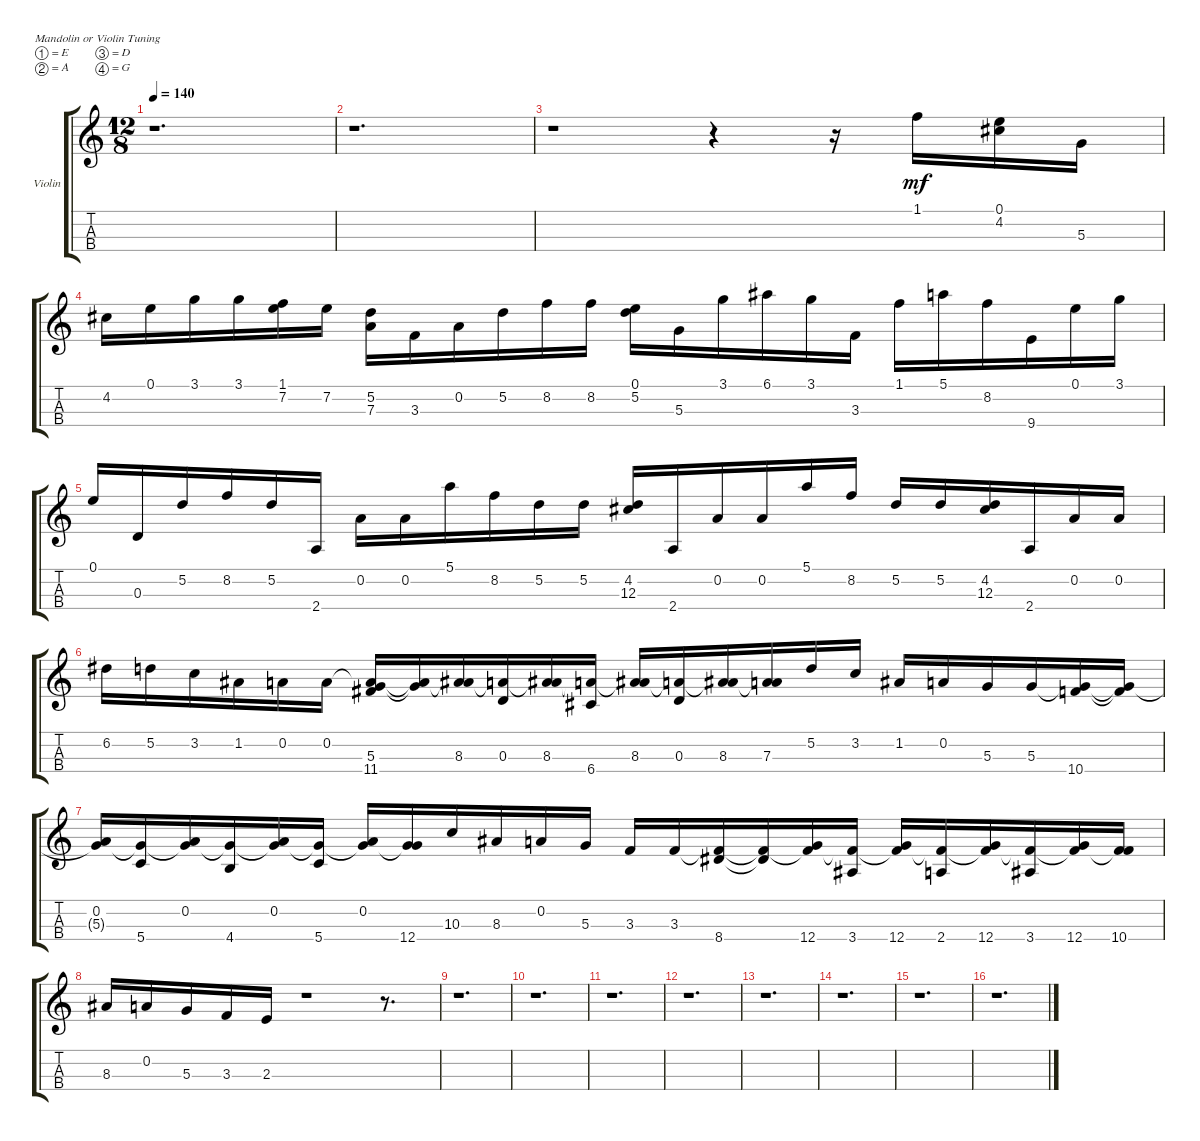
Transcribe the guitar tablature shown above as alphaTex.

\bracketExtendMode groupsimilarinstruments
\firstSystemTrackNameOrientation horizontal
\otherSystemsTrackNameOrientation horizontal
\track ("" "Violin") {mute instrument violin}
\staff {score tabs}
\tuning (E5 A4 D4 G3)
\ts (12 8)
\tempo 140
\clef g2
\ks c
r.1{d dy mf} |
r.1{d} |
r.1 r.4 r.16 1.1.16 (0.1 4.2).16 5.3.16 |
4.2.16 0.1.16 3.1.16 3.1.16 (1.1 7.2).16 7.2.16 (5.2 7.3).16 3.3.16 0.2.16 5.2.16 8.2.16 8.2.16 (0.1 5.2).16 5.3.16 3.1.16 6.1.16 3.1.16 3.3.16 1.1.16 5.1.16 8.2.16 9.4.16 0.1.16 3.1.16 |
0.1.16 0.3.16 5.2.16 8.2.16 5.2.16 2.4.16 0.2.16 0.2.16 5.1.16 8.2.16 5.2.16 5.2.16 (4.2 12.3).16 2.4.16 0.2.16 0.2.16 5.1.16 8.2.16 5.2.16 5.2.16 (4.2 12.3).16 2.4.16 0.2.16 0.2.16 |
6.2.16 5.2.16 3.2.16 1.2.16 0.2.16 0.2.16 (0.2{t} 5.3 11.4).16 (0.2{t} 5.3{t}).16 (0.2{t} 8.3).16 (0.2{t} 0.3).16 (0.2{t} 8.3).16 (0.2{t} 6.4).16 (0.2{t} 8.3).16 (0.2{t} 0.3).16 (0.2{t} 8.3).16 (0.2{t} 7.3).16 5.2.16 3.2.16 1.2.16 0.2.16 5.3.16 5.3.16 (5.3{t} 10.4).16 (5.3{t} 10.4{t}).16 |
(5.3{t} 0.2).16 (5.3{t} 5.4).16 (5.3{t} 0.2).16 (5.3{t} 4.4).16 (5.3{t} 0.2).16 (5.3{t} 5.4).16 (5.3{t} 0.2).16 (5.3{t} 12.4).16 10.3.16 8.3.16 0.2.16 5.3.16 3.3.16 3.3.16 (3.3{t} 8.4).16 (3.3{t} 8.4{t}).16 (3.3{t} 12.4).16 (3.3{t} 3.4).16 (3.3{t} 12.4).16 (3.3{t} 2.4).16 (3.3{t} 12.4).16 (3.3{t} 3.4).16 (3.3{t} 12.4).16 (3.3{t} 10.4).16 |
8.3.16 0.2.16 5.3.16 3.3.16 2.3.16 r.1 r.8{d} |
r.1{d} |
r.1{d} |
r.1{d} |
r.1{d} |
r.1{d} |
r.1{d} |
r.1{d} |
r.1{d}
